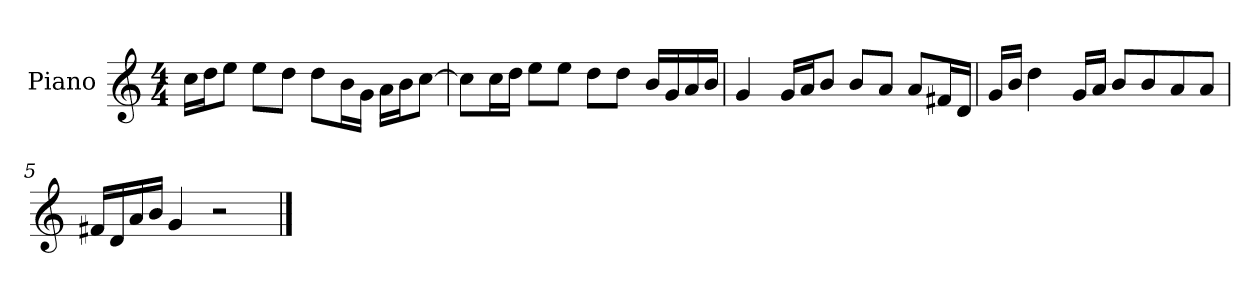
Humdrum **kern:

**kern
*part1
*staff1
*I"Piano
*I'P-no
*clefG2
*k[]
*M4/4
*MM90
=1
16cc\LL
16dd\J
8ee\J
8ee\L
8dd\J
8dd\L
16b\L
16g\JJ
16a\LL
16b\J
[8cc\J
=2
8cc\L]
16cc\L
16dd\JJ
8ee\L
8ee\J
8dd\L
8dd\J
16b/LL
16g/
16a/
16b/JJ
=3
4g/
16g/LL
16a/J
8b/J
8b/L
8a/J
8a/L
16f#X/L
16d/JJ
=4
16g/LL
16b/JJ
4dd\
16g/LL
16a/JJ
8b/L
8b/
8a/
8a/J
!!LO:LB:g=z
=5
16f#X/LL
16d/
16a/
16b/JJ
4g/
2r
==
*-
